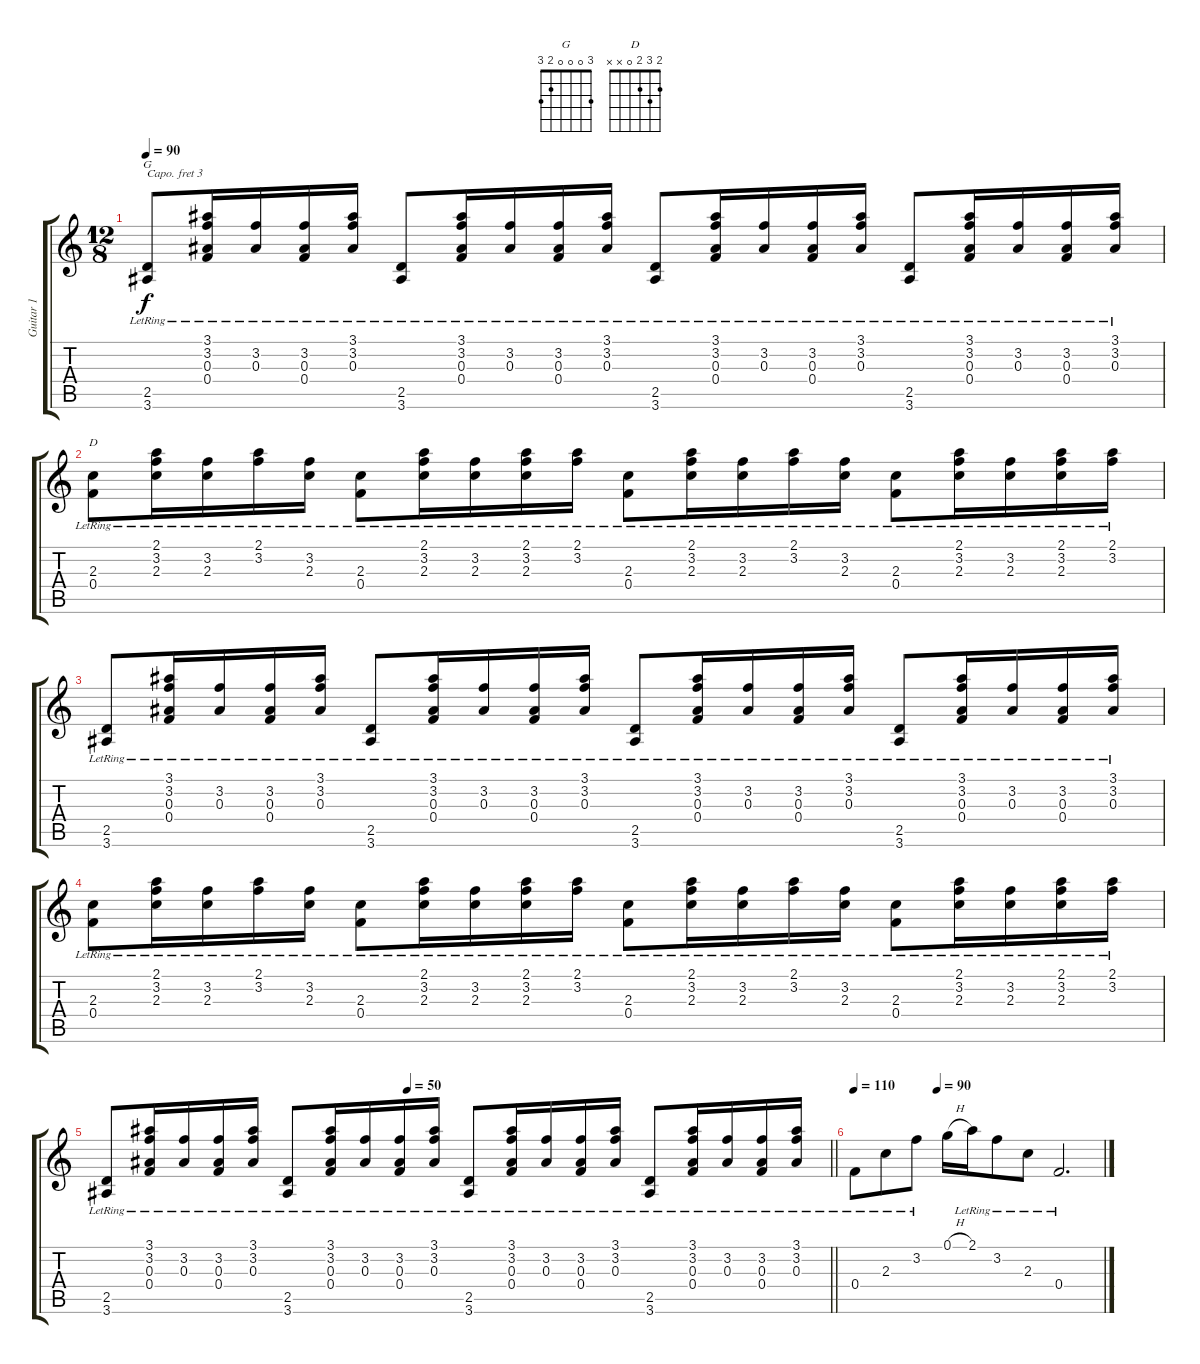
\track ("Guitar 1" "Guitar 1") {instrument acousticguitarsteel}
\staff {score tabs}
\capo 3
\tuning (E4 B3 G3 D3 A2 E2) {hide}
\chord ("G" 3 0 0 0 2 3)
\chord ("D" 2 3 2 0 x x)
\ts (12 8)
\tempo 90
\clef g2
\ks c
(2.5{lr} 3.6{lr}).8{ch "G" dy f} (3.1{lr} 3.2{lr} 0.3{lr} 0.4{lr}).16 (3.2{lr} 0.3{lr}).16 (3.2{lr} 0.3{lr} 0.4{lr}).16 (3.1{lr} 3.2{lr} 0.3{lr}).16 (2.5{lr} 3.6{lr}).8 (3.1{lr} 3.2{lr} 0.3{lr} 0.4{lr}).16 (3.2{lr} 0.3{lr}).16 (3.2{lr} 0.3{lr} 0.4{lr}).16 (3.1{lr} 3.2{lr} 0.3{lr}).16 (2.5{lr} 3.6{lr}).8 (3.1{lr} 3.2{lr} 0.3{lr} 0.4{lr}).16 (3.2{lr} 0.3{lr}).16 (3.2{lr} 0.3{lr} 0.4{lr}).16 (3.1{lr} 3.2{lr} 0.3{lr}).16 (2.5{lr} 3.6{lr}).8 (3.1{lr} 3.2{lr} 0.3{lr} 0.4{lr}).16 (3.2{lr} 0.3{lr}).16 (3.2{lr} 0.3{lr} 0.4{lr}).16 (3.1{lr} 3.2{lr} 0.3{lr}).16 |
(2.3{lr} 0.4{lr}).8{ch "D"} (2.1{lr} 3.2{lr} 2.3{lr}).16 (3.2{lr} 2.3{lr}).16 (2.1{lr} 3.2{lr}).16 (3.2{lr} 2.3{lr}).16 (2.3{lr} 0.4{lr}).8 (2.1{lr} 3.2{lr} 2.3{lr}).16 (3.2{lr} 2.3{lr}).16 (2.1{lr} 3.2{lr} 2.3{lr}).16 (2.1{lr} 3.2{lr}).16 (2.3{lr} 0.4{lr}).8 (2.1{lr} 3.2{lr} 2.3{lr}).16 (3.2{lr} 2.3{lr}).16 (2.1{lr} 3.2{lr}).16 (3.2{lr} 2.3{lr}).16 (2.3{lr} 0.4{lr}).8 (2.1{lr} 3.2{lr} 2.3{lr}).16 (3.2{lr} 2.3{lr}).16 (2.1{lr} 3.2{lr} 2.3{lr}).16 (2.1{lr} 3.2{lr}).16 |
(2.5{lr} 3.6{lr}).8 (3.1{lr} 3.2{lr} 0.3{lr} 0.4{lr}).16 (3.2{lr} 0.3{lr}).16 (3.2{lr} 0.3{lr} 0.4{lr}).16 (3.1{lr} 3.2{lr} 0.3{lr}).16 (2.5{lr} 3.6{lr}).8 (3.1{lr} 3.2{lr} 0.3{lr} 0.4{lr}).16 (3.2{lr} 0.3{lr}).16 (3.2{lr} 0.3{lr} 0.4{lr}).16 (3.1{lr} 3.2{lr} 0.3{lr}).16 (2.5{lr} 3.6{lr}).8 (3.1{lr} 3.2{lr} 0.3{lr} 0.4{lr}).16 (3.2{lr} 0.3{lr}).16 (3.2{lr} 0.3{lr} 0.4{lr}).16 (3.1{lr} 3.2{lr} 0.3{lr}).16 (2.5{lr} 3.6{lr}).8 (3.1{lr} 3.2{lr} 0.3{lr} 0.4{lr}).16 (3.2{lr} 0.3{lr}).16 (3.2{lr} 0.3{lr} 0.4{lr}).16 (3.1{lr} 3.2{lr} 0.3{lr}).16 |
(2.3{lr} 0.4{lr}).8 (2.1{lr} 3.2{lr} 2.3{lr}).16 (3.2{lr} 2.3{lr}).16 (2.1{lr} 3.2{lr}).16 (3.2{lr} 2.3{lr}).16 (2.3{lr} 0.4{lr}).8 (2.1{lr} 3.2{lr} 2.3{lr}).16 (3.2{lr} 2.3{lr}).16 (2.1{lr} 3.2{lr} 2.3{lr}).16 (2.1{lr} 3.2{lr}).16 (2.3{lr} 0.4{lr}).8 (2.1{lr} 3.2{lr} 2.3{lr}).16 (3.2{lr} 2.3{lr}).16 (2.1{lr} 3.2{lr}).16 (3.2{lr} 2.3{lr}).16 (2.3{lr} 0.4{lr}).8 (2.1{lr} 3.2{lr} 2.3{lr}).16 (3.2{lr} 2.3{lr}).16 (2.1{lr} 3.2{lr} 2.3{lr}).16 (2.1{lr} 3.2{lr}).16 |
\tempo (50 0.4166666666666667)
\barLineRight lightlight
(2.5{lr} 3.6{lr}).8 (3.1{lr} 3.2{lr} 0.3{lr} 0.4{lr}).16 (3.2{lr} 0.3{lr}).16 (3.2{lr} 0.3{lr} 0.4{lr}).16 (3.1{lr} 3.2{lr} 0.3{lr}).16 (2.5{lr} 3.6{lr}).8 (3.1{lr} 3.2{lr} 0.3{lr} 0.4{lr}).16 (3.2{lr} 0.3{lr}).16 (3.2{lr} 0.3{lr} 0.4{lr}).16 (3.1{lr} 3.2{lr} 0.3{lr}).16 (2.5{lr} 3.6{lr}).8 (3.1{lr} 3.2{lr} 0.3{lr} 0.4{lr}).16 (3.2{lr} 0.3{lr}).16 (3.2{lr} 0.3{lr} 0.4{lr}).16 (3.1{lr} 3.2{lr} 0.3{lr}).16 (2.5{lr} 3.6{lr}).8 (3.1{lr} 3.2{lr} 0.3{lr} 0.4{lr}).16 (3.2{lr} 0.3{lr}).16 (3.2{lr} 0.3{lr} 0.4{lr}).16 (3.1{lr} 3.2{lr} 0.3{lr}).16 |
\tempo (90 0.3333333333333333)
\tempo 110
0.4{lr}.8{volume 11} 2.3{lr}.8 3.2{lr}.8 0.1{h}.16 2.1{lr}.16 3.2{lr}.8 2.3{lr}.8 0.4{lr}.2{d}
